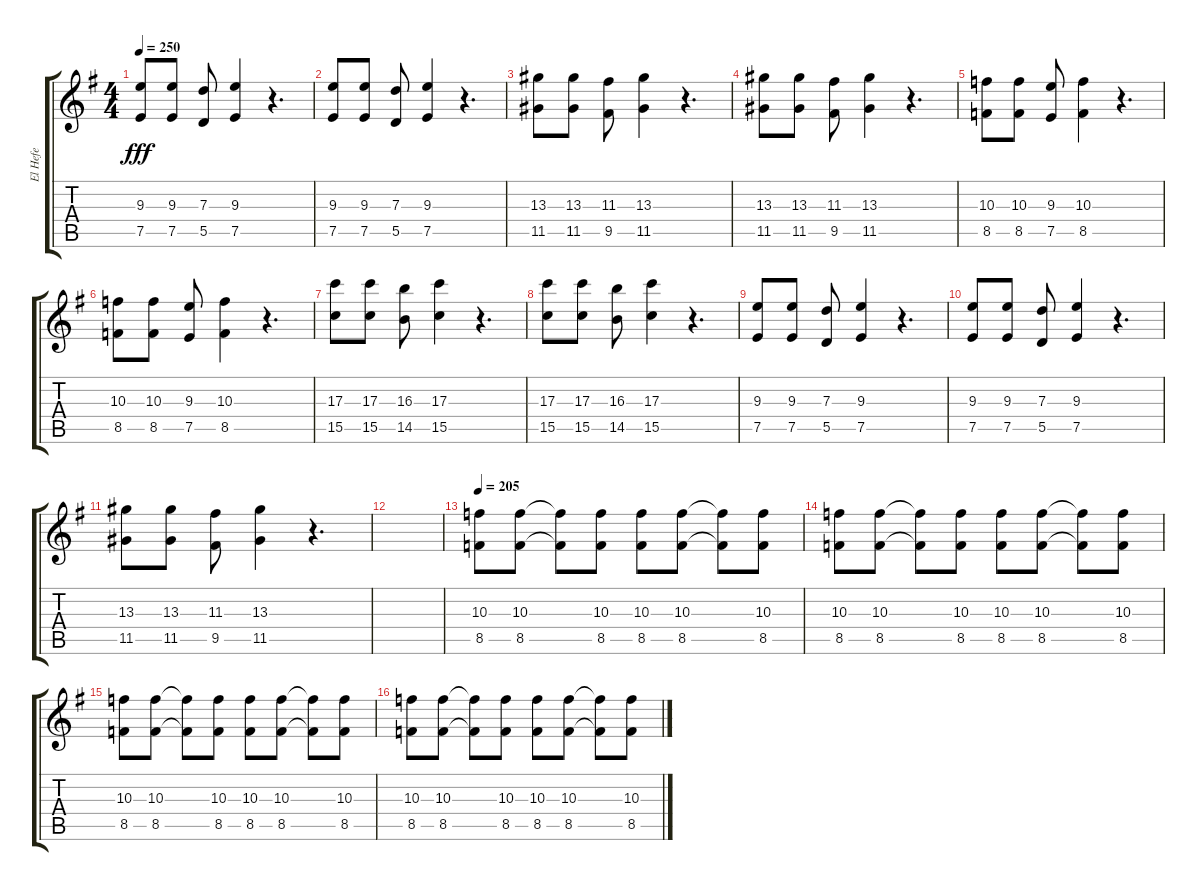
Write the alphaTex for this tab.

\track ("El Hefe" "El Hefe") {instrument overdrivenguitar}
\staff {score tabs}
\tuning (E4 B3 G3 D3 A2 E2) {hide}
\ts (4 4)
\tempo 250
\clef g2
\ks eminor
(9.3 7.5).8{dy fff} (9.3 7.5).8 (7.3 5.5).8 (9.3 7.5).4 r.4{d} |
(9.3 7.5).8 (9.3 7.5).8 (7.3 5.5).8 (9.3 7.5).4 r.4{d} |
(13.3 11.5).8 (13.3 11.5).8 (11.3 9.5).8 (13.3 11.5).4 r.4{d} |
(13.3 11.5).8 (13.3 11.5).8 (11.3 9.5).8 (13.3 11.5).4 r.4{d} |
(10.3 8.5).8 (10.3 8.5).8 (9.3 7.5).8 (10.3 8.5).4 r.4{d} |
(10.3 8.5).8 (10.3 8.5).8 (9.3 7.5).8 (10.3 8.5).4 r.4{d} |
(17.3 15.5).8 (17.3 15.5).8 (16.3 14.5).8 (17.3 15.5).4 r.4{d} |
(17.3 15.5).8 (17.3 15.5).8 (16.3 14.5).8 (17.3 15.5).4 r.4{d} |
(9.3 7.5).8 (9.3 7.5).8 (7.3 5.5).8 (9.3 7.5).4 r.4{d} |
(9.3 7.5).8 (9.3 7.5).8 (7.3 5.5).8 (9.3 7.5).4 r.4{d} |
(13.3 11.5).8 (13.3 11.5).8 (11.3 9.5).8 (13.3 11.5).4 r.4{d} |
|
\tempo 205
(10.3 8.5).8 (10.3 8.5).8 (10.3{t} 8.5{t}).8 (10.3 8.5).8 (10.3 8.5).8 (10.3 8.5).8 (10.3{t} 8.5{t}).8 (10.3 8.5).8 |
(10.3 8.5).8 (10.3 8.5).8 (10.3{t} 8.5{t}).8 (10.3 8.5).8 (10.3 8.5).8 (10.3 8.5).8 (10.3{t} 8.5{t}).8 (10.3 8.5).8 |
(10.3 8.5).8 (10.3 8.5).8 (10.3{t} 8.5{t}).8 (10.3 8.5).8 (10.3 8.5).8 (10.3 8.5).8 (10.3{t} 8.5{t}).8 (10.3 8.5).8 |
(10.3 8.5).8 (10.3 8.5).8 (10.3{t} 8.5{t}).8 (10.3 8.5).8 (10.3 8.5).8 (10.3 8.5).8 (10.3{t} 8.5{t}).8 (10.3 8.5).8
